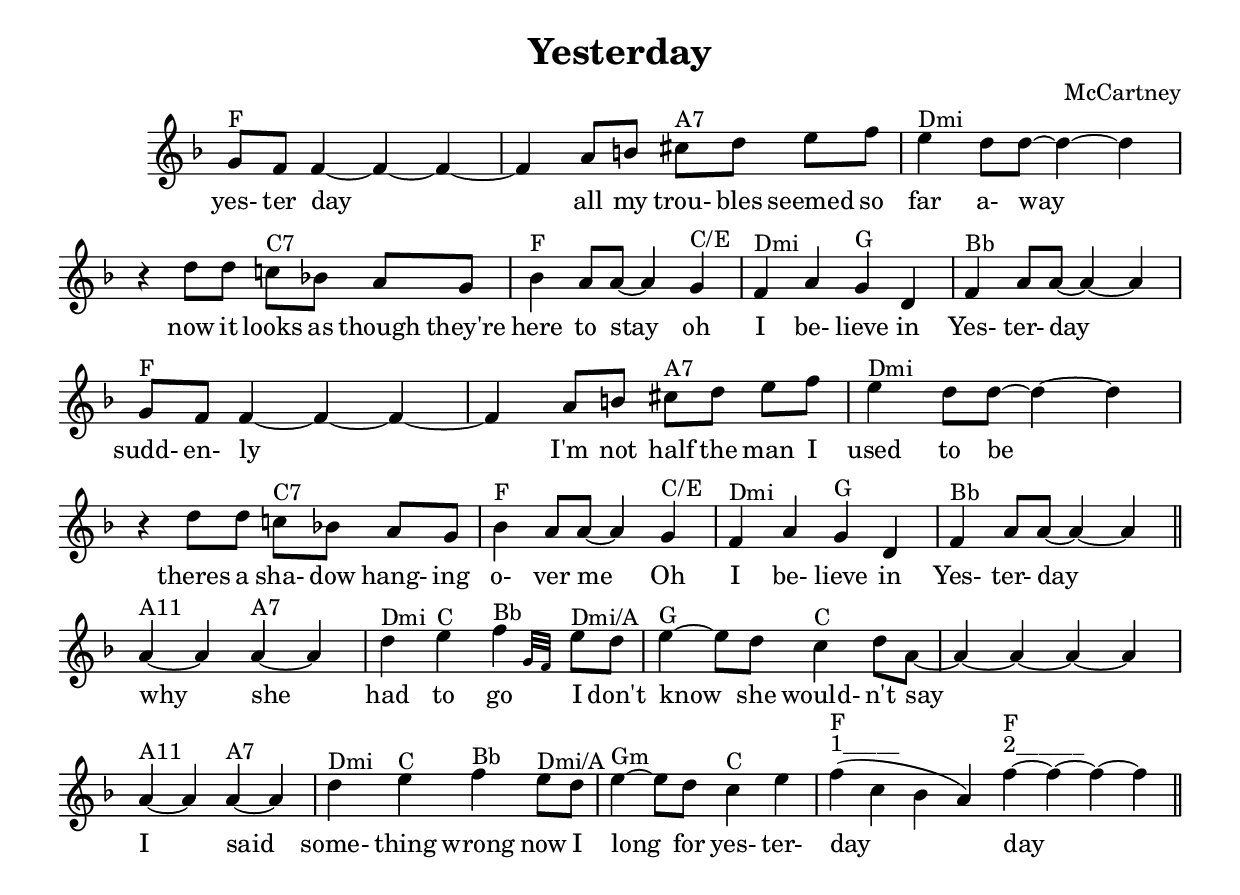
#(ly:set-option 'midi-extension "mid")
\version "2.12.3"
\include "english.ly"
\header{ 
title = "Yesterday"
composer = "McCartney"
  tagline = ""  % removed 
}
%{
 Filename: yesterday
Key: F
Mode: major
Title: Yesterday
Author: McCartney
Time: 4/4
EnteredBy: John Rothfield

      F             Em7   A7   *   Dmi  Dmi/C 
1) |  RS S -- --  | -- GM P#D NS | N DD -- -- |
      yes-ter day      all my trou-bles seemed so far a- way

  Bb    C7      F       C/E  Dmi G     Bb   F 
| -- DD Pm GR | m GG -- R- | S G R D | S GG - - |
                                   * 
now it looks as though they're here to stay oh I be-lieve in  Yes-ter-day

      F              Em7   A7    *   Dmi  Dmi/C 
2) |  RS S- -- --  | -- GM P#D  NS | N DD -- -- |
      sudd- en- ly   I'm  not half the  man I  used  to be

     Bb    C7      F       C/E  Dmi G     Bb   F 
   | -- DD Pm GR | m GG -- R- | S G R D | S GG - - :|
                                      *
        theres a sha-  dow hang-ing o-ver  me Oh I be-lieve in  Yes-ter-day


      A11  A7     Dmi
                    C Bb  Dmi/A      C        F
                      *RS      G 
3) || G -  G - |  D N S-  ND | N- -D P   DG | - - - - |
      why she     had  to  go  I  don't   know  she would- n't   say

     A11 A7    Dmi Bb Dmi/A      C      F           F
                 C         Gm           1_____      2______
                   *                    *           *           
   | G - G - | D N S- ND | N- -D P N | (S P m G) :| S - - -     ||
     I said some-thing wrong now I long for  yes-ter-day day 

 
 
 %}
  
melody = {
\once \override Staff.TimeSignature #'stencil = ##f
\clef treble
\key c \major
\autoBeamOn  
\cadenzaOn
\bar "|"  d'8[^"F" c'8] c'4~ c'4~  c'4~  \bar "|"  c'4  e'8[ fs'8] gs'8[^"A7" a'8] b'8[ c''8] \bar "|"  b'4^"Dmi" a'8[ a'8]~ a'4~  a'4  \bar "|" \break

\bar "|"  r4  a'8[ a'8] g'8[^"C7" f'8] e'8[ d'8] \bar "|"  f'4^"F" e'8[ e'8]~ e'4  d'4^"C/E"  \bar "|"  c'4^"Dmi" e'4 d'4^"G" a4 \bar "|"  c'4^"Bb" e'8[ e'8]~ e'4~ e'4 \bar "|" \break

\bar "|"  d'8[^"F" c'8] c'4~  c'4~  c'4~  \bar "|"  c'4  e'8[ fs'8] gs'8[^"A7" a'8] b'8[ c''8] \bar "|"  b'4^"Dmi" a'8[ a'8]~ a'4~  a'4  \bar "|" \break

\bar "|"  r4  a'8[ a'8] g'8[^"C7" f'8] e'8[ d'8] \bar "|"  f'4^"F" e'8[ e'8]~ e'4  d'4^"C/E"  \bar "|"  c'4^"Dmi" e'4 d'4^"G" a4 \bar "|"  c'4^"Bb" e'8[ e'8]~ e'4~ e'4 \bar ":|" \break

\bar "||"   e'4~^"A11" e'4 e'4~^"A7" e'4 \bar "|"  a'4^"Dmi" b'4^"C" \afterGrace c''4^"Bb" { d'32[ c'32] }  b'8[^"Dmi/A" a'8] \bar "|"  b'4~^"G"  b'8[ a'8] g'4^"C" a'8[ e'8]~ \bar "|"  e'4~ e'4~ e'4~ e'4 \bar "|" \break

\bar "|"  e'4~^"A11" e'4 e'4~^"A7" e'4 \bar "|"  a'4^"Dmi" b'4^"C" c''4^"Bb"  b'8[^"Dmi/A" a'8] \bar "|"  b'4~^"Gm"  b'8[ a'8] g'4^"C" b'4 \bar "|"  c''4(^"1_____"^"F" g'4 f'4 e'4) \bar ":|"  c''4~^"2______"^"F" c''4~ c''4~ c''4 \bar "||"  \break

}

text = \lyricmode {
  yes- ter day all my trou- bles seemed so far a- way now it looks as though they're here to stay oh I be- lieve in Yes- ter- day sudd- en- ly I'm not half the man I used to be theres a sha- dow hang- ing o- ver me Oh I be- lieve in Yes- ter- day why she had to go I don't know she would- n't say I said some- thing wrong now I long for yes- ter- day day
}

\score{
\transpose c' f'
<<
  \new Voice = "one" {
    \melody
  }
  \new Lyrics \lyricsto "one" \text
>>
\layout {
  \context {
       \Score
    \remove "Bar_number_engraver"
  } 
  }
\midi { 
  \context {
    \Score
    tempoWholesPerMinute = #(ly:make-moment 200 4)
   }
 }
}
